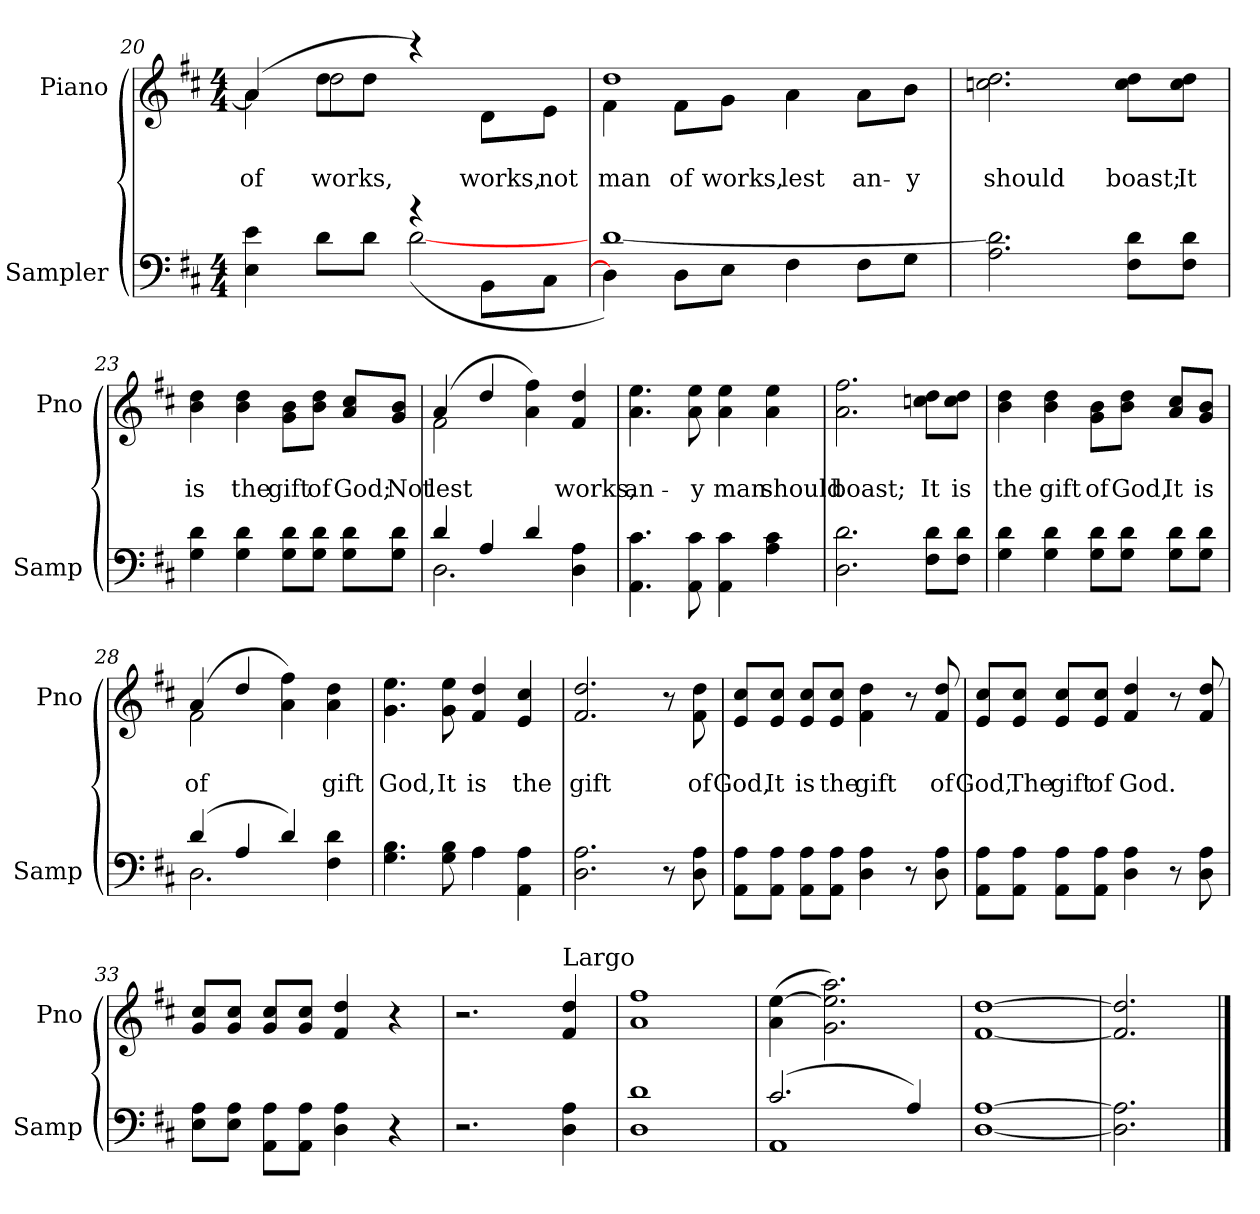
**kern	**kern	**text	**text
*part2	*part1	*part1	*part1
*staff2	*staff1	*staff1	*staff1
*I"Sampler	*I"Piano	*	*
*I'Samp	*I'Pno	*	*
*clefF4	*clefG2	*	*
*k[f#c#]	*k[f#c#]	*	*
*D:	*D:	*	*
*M4/4	*M4/4	*	*
=20	=20	=20	=20
*^	*^	*	*
4E 4e	2ryy	(4a/]	4a	.	of
8d\L	.	8dd\L	2dd	.	works,
8d\J	.	8dd\J	.	.	.
4r	([2d	4r)	.	.	.
8BB\L	.	8d\L	4ryy	.	works,
8C#\J	.	8e\J	.	.	not
=21	=21	=21	=21	=21	=21
4D\])	[1d	4f#\	1dd	.	man
8D\L	.	8f#\L	.	.	of
8E\J	.	8g\J	.	.	works,
4F#\	.	4a\	.	.	lest
8F#\L	.	8a\L	.	.	an-
8G\J	.	8b\J	.	.	-y
*v	*v	*	*	*	*
*	*v	*v	*	*
=22	=22	=22	=22
2.A 2.d]	2.ccn 2.dd	.	should
8F#\ 8d\L	8cc\ 8dd\L	.	boast;
8F#\ 8d\J	8cc\ 8dd\J	.	It
=23	=23	=23	=23
4G 4d	4b 4dd	.	is
4G 4d	4b 4dd	.	the
8G\ 8d\L	8g\ 8b\L	.	gift
8G\ 8d\J	8b\ 8dd\J	.	of
8G\ 8d\L	8a/ 8cc#/L	.	God;
8G\ 8d\J	8g/ 8b/J	.	Not
=24	=24	=24	=24
*^	*^	*	*
4d/	2.D	(4a/	2f#	.	lest
4A/	.	4dd/	.	.	.
4d/	.	4a 4ff#)	2ryy	.	.
4D 4A	4ryy	4f# 4dd	.	.	works,
*v	*v	*	*	*	*
*	*v	*v	*	*
=25	=25	=25	=25
4.AA 4.c#	4.a 4.ee	.	an-
8AA 8c#	8a 8ee	.	-y
4AA 4c#	4a 4ee	.	man
4A 4c#	4a 4ee	.	should
=26	=26	=26	=26
2.D 2.d	2.a 2.ff#	.	boast;
8F#\ 8d\L	8ccn\ 8dd\L	.	It
8F#\ 8d\J	8cc\ 8dd\J	.	is
=27	=27	=27	=27
4G 4d	4b 4dd	.	the
4G 4d	4b 4dd	.	gift
8G\ 8d\L	8g\ 8b\L	.	of
8G\ 8d\J	8b\ 8dd\J	.	God,
8G\ 8d\L	8a/ 8cc#/L	.	It
8G\ 8d\J	8g/ 8b/J	.	is
=28	=28	=28	=28
*^	*^	*	*
(4d/	2.D	(4a/	2f#	.	of
4A/	.	4dd/	.	.	.
4d/)	.	4a 4ff#)	2ryy	.	.
4F# 4d	4ryy	4a 4dd	.	.	gift
*	*	*v	*v	*	*
=29	=29	=29	=29	=29
4.G 4.B	2ryy	4.g 4.ee	.	God,
8G 8B	.	8g 8ee	.	It
4A\	4A	4f# 4dd	.	is
4AA 4A	4ryy	4e 4cc#	.	the
*v	*v	*	*	*
=30	=30	=30	=30
2.D 2.A	2.f# 2.dd	.	gift
8r	8r	.	.
8D 8A	8f#\ 8dd\	.	of
=31	=31	=31	=31
8AA\ 8A\L	8e/ 8cc#/L	.	God,
8AA\ 8A\J	8e/ 8cc#/J	.	It
8AA\ 8A\L	8e/ 8cc#/L	.	is
8AA\ 8A\J	8e/ 8cc#/J	.	the
4D 4A	4f#\ 4dd\	.	gift
8r	8r	.	.
8D 8A	8f# 8dd	.	of
=32	=32	=32	=32
8AA\ 8A\L	8e/ 8cc#/L	.	God,
8AA\ 8A\J	8e/ 8cc#/J	.	The
8AA\ 8A\L	8e/ 8cc#/L	.	gift
8AA\ 8A\J	8e/ 8cc#/J	.	of
4D 4A	4f# 4dd	.	God.
8r	8r	.	.
8D 8A	8f# 8dd	.	.
=33	=33	=33	=33
8E\ 8A\L	8g/ 8cc#/L	.	.
8E\ 8A\J	8g/ 8cc#/J	.	.
8AA\ 8A\L	8g/ 8cc#/L	.	.
8AA\ 8A\J	8g/ 8cc#/J	.	.
4D 4A	4f# 4dd	.	.
4r	4r	.	.
=34	=34	=34	=34
2.r	2.r	.	.
!	!LO:TX:t=Largo	!	!
4D 4A	4f# 4dd	.	.
=35	=35	=35	=35
1D 1d	1a 1ff#	.	.
=36	=36	=36	=36
*^	*	*	*
(2.c#/	1AA	(4a\ [4ee\	.	.
.	.	2.g\ 2.ee\] 2.aa\)	.	.
4A/)	.	.	.	.
*v	*v	*	*	*
=37	=37	=37	=37
[1D [1A	[1f# [1dd	.	.
=38	=38	=38	=38
2.D] 2.A]	2.f#] 2.dd]	.	.
==	==	==	==
*-	*-	*-	*-
